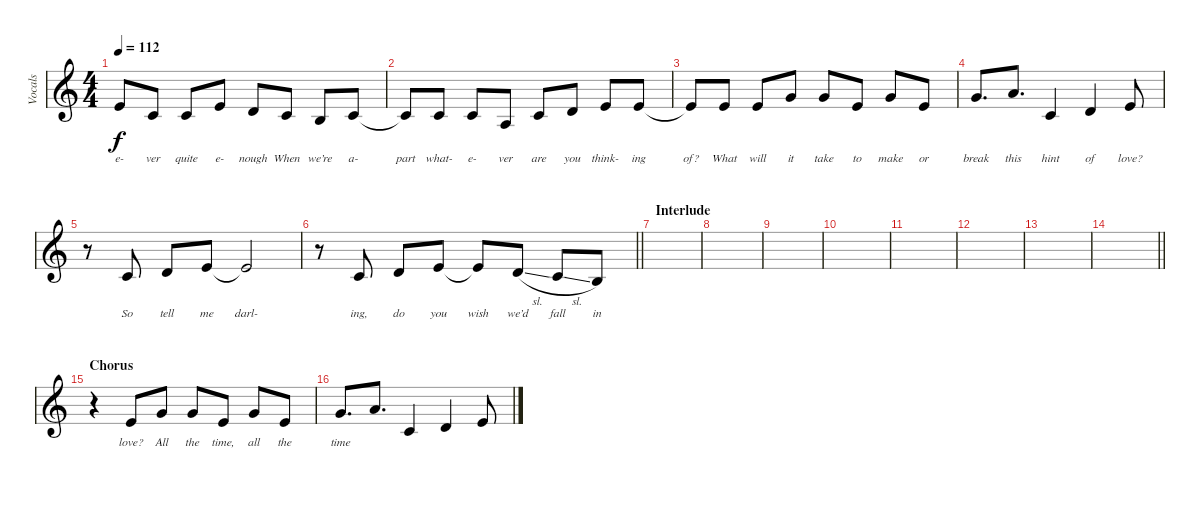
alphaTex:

\track ("Vocals" "Vocals") {instrument vibraphone}
\staff {score}
\tuning (E4 B3 G3 D3 A2 E2) {hide}
\ts (4 4)
\tempo 112
\clef g2
\ks c
0.1{t}.8{lyrics (0 "e-") lyrics (1 "") lyrics (2 "") lyrics (3 "") lyrics (4 "") dy f} 1.2.8{lyrics (0 "ver") lyrics (1 "") lyrics (2 "") lyrics (3 "") lyrics (4 "")} 1.2.8{lyrics (0 "quite") lyrics (1 "") lyrics (2 "") lyrics (3 "") lyrics (4 "")} 0.1.8{lyrics (0 "e-") lyrics (1 "") lyrics (2 "") lyrics (3 "") lyrics (4 "")} 3.2.8{lyrics (0 "nough") lyrics (1 "") lyrics (2 "") lyrics (3 "") lyrics (4 "")} 1.2.8{lyrics (0 "When") lyrics (1 "") lyrics (2 "") lyrics (3 "") lyrics (4 "")} 0.2.8{lyrics (0 "we’re") lyrics (1 "") lyrics (2 "") lyrics (3 "") lyrics (4 "")} 1.2.8{lyrics (0 "a-") lyrics (1 "") lyrics (2 "") lyrics (3 "") lyrics (4 "")} |
1.2{t}.8{lyrics (0 "part") lyrics (1 "") lyrics (2 "") lyrics (3 "") lyrics (4 "")} 1.2.8{lyrics (0 "what-") lyrics (1 "") lyrics (2 "") lyrics (3 "") lyrics (4 "")} 1.2.8{lyrics (0 "e-") lyrics (1 "") lyrics (2 "") lyrics (3 "") lyrics (4 "")} 2.3.8{lyrics (0 "ver") lyrics (1 "") lyrics (2 "") lyrics (3 "") lyrics (4 "")} 1.2.8{lyrics (0 "are") lyrics (1 "") lyrics (2 "") lyrics (3 "") lyrics (4 "")} 3.2.8{lyrics (0 "you") lyrics (1 "") lyrics (2 "") lyrics (3 "") lyrics (4 "")} 0.1.8{lyrics (0 "think-") lyrics (1 "") lyrics (2 "") lyrics (3 "") lyrics (4 "")} 0.1.8{lyrics (0 "ing") lyrics (1 "") lyrics (2 "") lyrics (3 "") lyrics (4 "")} |
0.1{t}.8{lyrics (0 "of?") lyrics (1 "") lyrics (2 "") lyrics (3 "") lyrics (4 "")} 0.1.8{lyrics (0 "What") lyrics (1 "") lyrics (2 "") lyrics (3 "") lyrics (4 "")} 0.1.8{lyrics (0 "will") lyrics (1 "") lyrics (2 "") lyrics (3 "") lyrics (4 "")} 8.2.8{lyrics (0 "it") lyrics (1 "") lyrics (2 "") lyrics (3 "") lyrics (4 "")} 3.1.8{lyrics (0 "take") lyrics (1 "") lyrics (2 "") lyrics (3 "") lyrics (4 "")} 0.1.8{lyrics (0 "to") lyrics (1 "") lyrics (2 "") lyrics (3 "") lyrics (4 "")} 3.1.8{lyrics (0 "make") lyrics (1 "") lyrics (2 "") lyrics (3 "") lyrics (4 "")} 0.1.8{lyrics (0 "or") lyrics (1 "") lyrics (2 "") lyrics (3 "") lyrics (4 "")} |
3.1.8{d lyrics (0 "break") lyrics (1 "") lyrics (2 "") lyrics (3 "") lyrics (4 "")} 5.1.8{d lyrics (0 "this") lyrics (1 "") lyrics (2 "") lyrics (3 "") lyrics (4 "")} 1.2.4{lyrics (0 "hint") lyrics (1 "") lyrics (2 "") lyrics (3 "") lyrics (4 "")} 3.2.4{lyrics (0 "of") lyrics (1 "") lyrics (2 "") lyrics (3 "") lyrics (4 "")} 0.1.8{lyrics (0 "love?") lyrics (1 "") lyrics (2 "") lyrics (3 "") lyrics (4 "")} |
r.8 1.2.8{lyrics (0 "So") lyrics (1 "") lyrics (2 "") lyrics (3 "") lyrics (4 "")} 3.2.8{lyrics (0 "tell") lyrics (1 "") lyrics (2 "") lyrics (3 "") lyrics (4 "")} 0.1.8{lyrics (0 "me") lyrics (1 "") lyrics (2 "") lyrics (3 "") lyrics (4 "")} 0.1{t}.2{lyrics (0 "darl-") lyrics (1 "") lyrics (2 "") lyrics (3 "") lyrics (4 "")} |
\barLineRight lightlight
r.8 1.2.8{lyrics (0 "ing,") lyrics (1 "") lyrics (2 "") lyrics (3 "") lyrics (4 "")} 3.2.8{lyrics (0 "do") lyrics (1 "") lyrics (2 "") lyrics (3 "") lyrics (4 "")} 0.1.8{lyrics (0 "you") lyrics (1 "") lyrics (2 "") lyrics (3 "") lyrics (4 "")} 0.1{t}.8{lyrics (0 "wish") lyrics (1 "") lyrics (2 "") lyrics (3 "") lyrics (4 "")} 3.2{sl}.8{lyrics (0 "we’d") lyrics (1 "") lyrics (2 "") lyrics (3 "") lyrics (4 "")} 1.2{sl}.8{lyrics (0 "fall") lyrics (1 "") lyrics (2 "") lyrics (3 "") lyrics (4 "")} 0.2.8{lyrics (0 "in") lyrics (1 "") lyrics (2 "") lyrics (3 "") lyrics (4 "")} |
\section ("" "Interlude")
|
|
|
|
|
|
|
\barLineRight lightlight
|
\section ("" "Chorus")
r.4 0.1.8{lyrics (0 "love?") lyrics (1 "") lyrics (2 "") lyrics (3 "") lyrics (4 "")} 3.1.8{lyrics (0 "All") lyrics (1 "") lyrics (2 "") lyrics (3 "") lyrics (4 "")} 3.1.8{lyrics (0 "the") lyrics (1 "") lyrics (2 "") lyrics (3 "") lyrics (4 "")} 0.1.8{lyrics (0 "time,") lyrics (1 "") lyrics (2 "") lyrics (3 "") lyrics (4 "")} 3.1.8{lyrics (0 "all") lyrics (1 "") lyrics (2 "") lyrics (3 "") lyrics (4 "")} 0.1.8{lyrics (0 "the") lyrics (1 "") lyrics (2 "") lyrics (3 "") lyrics (4 "")} |
3.1.8{d lyrics (0 "time") lyrics (1 "") lyrics (2 "") lyrics (3 "") lyrics (4 "")} 5.1.8{d} 1.2.4 3.2.4 0.1.8
